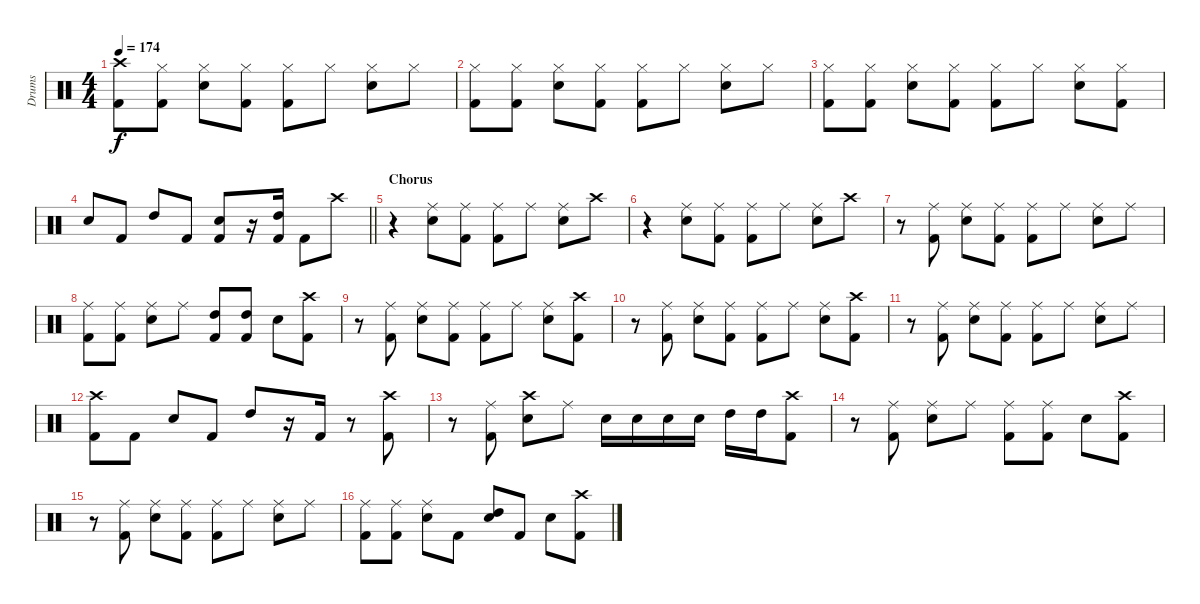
\track ("Drums" "Drums") {instrument percussion}
\staff {score}
\articulation defaults
\ts (4 4)
\tempo 174
\clef neutral
\ks c
("Crash high (hit)" "Kick (hit) 2").8{dy f} ("Hi-Hat (closed)" "Kick (hit) 2").8 ("Hi-Hat (closed)" "Electric Snare (hit)").8 ("Hi-Hat (closed)" "Kick (hit) 2").8 ("Hi-Hat (closed)" "Kick (hit) 2").8 "Hi-Hat (closed)".8 ("Hi-Hat (closed)" "Electric Snare (hit)").8 "Hi-Hat (closed)".8 |
("Hi-Hat (closed)" "Kick (hit) 2").8 ("Hi-Hat (closed)" "Kick (hit) 2").8 ("Hi-Hat (closed)" "Electric Snare (hit)").8 ("Hi-Hat (closed)" "Kick (hit) 2").8 ("Hi-Hat (closed)" "Kick (hit) 2").8 "Hi-Hat (closed)".8 ("Hi-Hat (closed)" "Electric Snare (hit)").8 "Hi-Hat (closed)".8 |
("Hi-Hat (closed)" "Kick (hit) 2").8 ("Hi-Hat (closed)" "Kick (hit) 2").8 ("Hi-Hat (closed)" "Electric Snare (hit)").8 ("Hi-Hat (closed)" "Kick (hit) 2").8 ("Hi-Hat (closed)" "Kick (hit) 2").8 "Hi-Hat (closed)".8 ("Hi-Hat (closed)" "Electric Snare (hit)").8 ("Hi-Hat (closed)" "Kick (hit) 2").8 |
\barLineRight lightlight "Electric Snare (hit)".8 "Kick (hit) 2".8 "High Tom (hit)".8 "Kick (hit) 2".8
("Electric Snare (hit)" "Kick (hit) 2").8 r.16 ("High Tom (hit)" "Kick (hit) 2").16 "Kick (hit) 2".8 "Crash high (hit)".8 |
\section ("" "Chorus")
r.4 ("Ride (middle)" "Electric Snare (hit)").8 ("Ride (middle)" "Kick (hit) 2").8 ("Ride (middle)" "Kick (hit) 2").8 "Ride (middle)".8 ("Ride (middle)" "Electric Snare (hit)").8 "Crash high (hit)".8 |
r.4 ("Ride (middle)" "Electric Snare (hit)").8 ("Ride (middle)" "Kick (hit) 2").8 ("Ride (middle)" "Kick (hit) 2").8 "Ride (middle)".8 ("Ride (middle)" "Electric Snare (hit)").8 "Crash high (hit)".8 |
r.8 ("Ride (middle)" "Kick (hit) 2").8 ("Ride (middle)" "Electric Snare (hit)").8 ("Ride (middle)" "Kick (hit) 2").8 ("Ride (middle)" "Kick (hit) 2").8 "Ride (middle)".8 ("Ride (middle)" "Electric Snare (hit)").8 "Ride (middle)".8 |
("Ride (middle)" "Kick (hit) 2").8 ("Ride (middle)" "Kick (hit) 2").8 ("Ride (middle)" "Electric Snare (hit)").8 "Ride (middle)".8 ("High Tom (hit)" "Kick (hit) 2").8 ("High Tom (hit)" "Kick (hit) 2").8 "Electric Snare (hit)".8 ("Crash high (hit)" "Kick (hit) 2").8 |
r.8 ("Ride (middle)" "Kick (hit) 2").8 ("Ride (middle)" "Electric Snare (hit)").8 ("Ride (middle)" "Kick (hit) 2").8 ("Ride (middle)" "Kick (hit) 2").8 "Ride (middle)".8 ("Ride (middle)" "Electric Snare (hit)").8 ("Crash high (hit)" "Kick (hit) 2").8 |
r.8 ("Ride (middle)" "Kick (hit) 2").8 ("Ride (middle)" "Electric Snare (hit)").8 ("Ride (middle)" "Kick (hit) 2").8 ("Ride (middle)" "Kick (hit) 2").8 "Ride (middle)".8 ("Ride (middle)" "Electric Snare (hit)").8 ("Crash high (hit)" "Kick (hit) 2").8 |
r.8 ("Ride (middle)" "Kick (hit) 2").8 ("Ride (middle)" "Electric Snare (hit)").8 ("Ride (middle)" "Kick (hit) 2").8 ("Ride (middle)" "Kick (hit) 2").8 "Ride (middle)".8 ("Ride (middle)" "Electric Snare (hit)").8 "Ride (middle)".8 |
("Crash high (hit)" "Kick (hit) 2").8 "Kick (hit) 2".8 "Electric Snare (hit)".8 "Kick (hit) 2".8 "High Tom (hit)".8 r.16 "Kick (hit) 2".16 r.8 ("Crash high (hit)" "Kick (hit) 2").8 |
r.8 ("Ride (middle)" "Kick (hit) 2").8 ("Crash high (hit)" "Electric Snare (hit)").8 "Ride (middle)".8 "Electric Snare (hit)".16 "Electric Snare (hit)".16 "Electric Snare (hit)".16 "Electric Snare (hit)".16 "High Tom (hit)".16 "High Tom (hit)".16 ("Crash high (hit)" "Kick (hit) 2").8 |
r.8 ("Ride (middle)" "Kick (hit) 2").8 ("Ride (middle)" "Electric Snare (hit)").8 "Ride (middle)".8 ("Ride (middle)" "Kick (hit) 2").8 ("Ride (middle)" "Kick (hit) 2").8 "Electric Snare (hit)".8 ("Crash high (hit)" "Kick (hit) 2").8 |
r.8 ("Ride (middle)" "Kick (hit) 2").8 ("Ride (middle)" "Electric Snare (hit)").8 ("Ride (middle)" "Kick (hit) 2").8 ("Ride (middle)" "Kick (hit) 2").8 "Ride (middle)".8 ("Ride (middle)" "Electric Snare (hit)").8 "Ride (middle)".8 |
("Ride (middle)" "Kick (hit) 2").8 ("Ride (middle)" "Kick (hit) 2").8 ("Ride (middle)" "Electric Snare (hit)").8 "Kick (hit) 2".8 ("High Tom (hit)" "Electric Snare (hit)").8 "Kick (hit) 2".8 "Electric Snare (hit)".8 ("Crash high (hit)" "Kick (hit) 2").8
